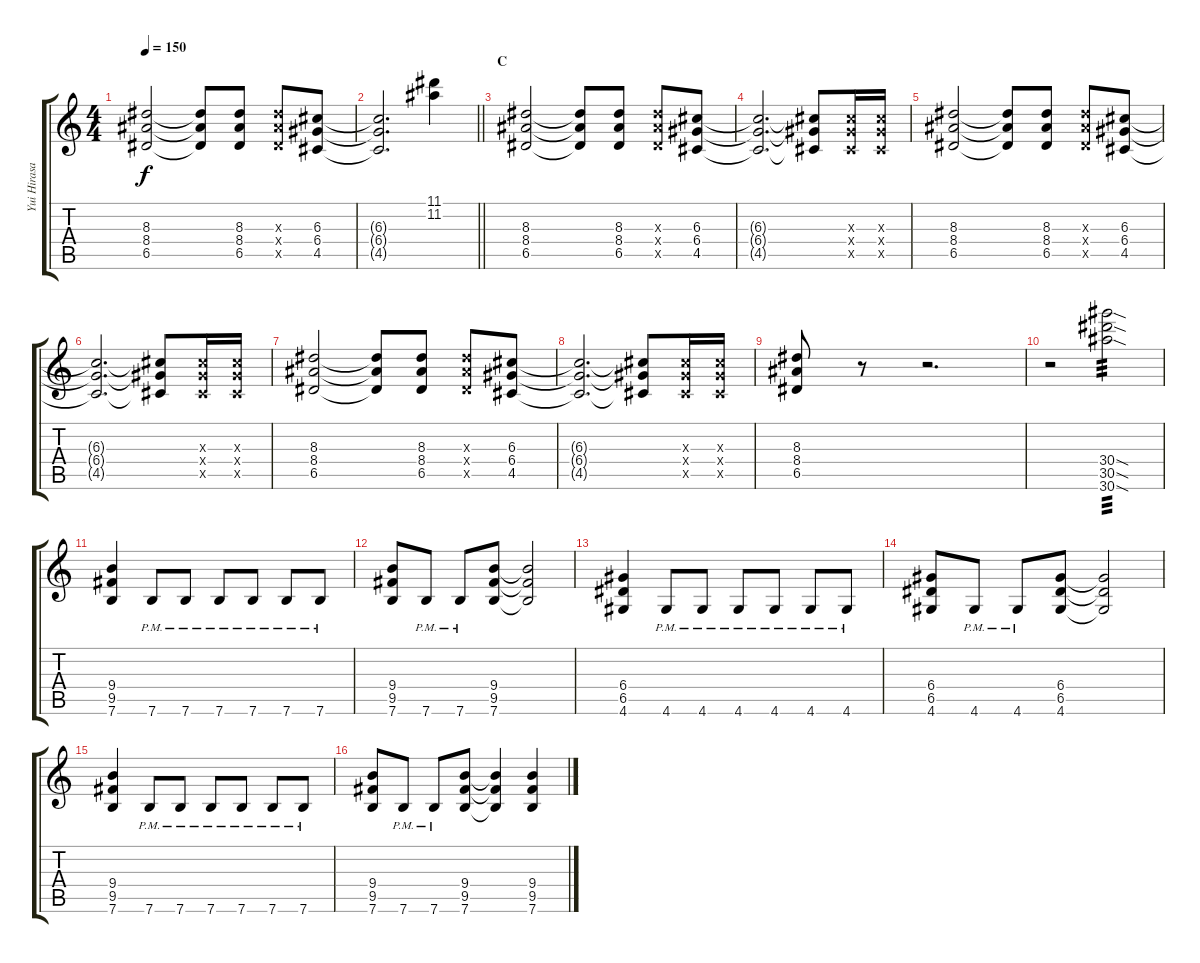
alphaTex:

\track ("Yui Hirasawa" "Yui Hirasa") {instrument distortionguitar}
\staff {score tabs}
\tuning (E4 B3 G3 D3 A2 E2) {hide}
\ts (4 4)
\tempo 150
\clef g2
\ks c
(8.3 8.4 6.5).2{dy f} (8.3{t} 8.4{t} 6.5{t}).8 (8.3 8.4 6.5).8 (8.3{x} 8.4{x} 6.5{x}).8 (6.3 6.4 4.5).8 |
\barLineRight lightlight
(6.3{t} 6.4{t} 4.5{t}).2{d} (11.1 11.2).4 |
\section ("" "C")
(8.3 8.4 6.5).2 (8.3{t} 8.4{t} 6.5{t}).8 (8.3 8.4 6.5).8 (8.3{x} 8.4{x} 6.5{x}).8 (6.3 6.4 4.5).8 |
(6.3{t} 6.4{t} 4.5{t}).2{d} (6.3{t} 6.4{t} 4.5{t}).8 (6.3{x} 6.4{x} 4.5{x}).16 (6.3{x} 6.4{x} 4.5{x}).16 |
(8.3 8.4 6.5).2 (8.3{t} 8.4{t} 6.5{t}).8 (8.3 8.4 6.5).8 (8.3{x} 8.4{x} 6.5{x}).8 (6.3 6.4 4.5).8 |
(6.3{t} 6.4{t} 4.5{t}).2{d} (6.3{t} 6.4{t} 4.5{t}).8 (6.3{x} 6.4{x} 4.5{x}).16 (6.3{x} 6.4{x} 4.5{x}).16 |
(8.3 8.4 6.5).2 (8.3{t} 8.4{t} 6.5{t}).8 (8.3 8.4 6.5).8 (8.3{x} 8.4{x} 6.5{x}).8 (6.3 6.4 4.5).8 |
(6.3{t} 6.4{t} 4.5{t}).2{d} (6.3{t} 6.4{t} 4.5{t}).8 (6.3{x} 6.4{x} 4.5{x}).16 (6.3{x} 6.4{x} 4.5{x}).16 |
(8.3 8.4 6.5).8 r.8 r.2{d} |
r.2 (30.4{sod} 30.5{sod} 30.6{sod}).2{tp 3} |
(9.4 9.5 7.6).4 7.6{pm}.8 7.6{pm}.8 7.6{pm}.8 7.6{pm}.8 7.6{pm}.8 7.6{pm}.8 |
(9.4 9.5 7.6).8 7.6{pm}.8 7.6{pm}.8 (9.4 9.5 7.6).8 (9.4{t} 9.5{t} 7.6{t}).2 |
(6.4 6.5 4.6).4 4.6{pm}.8 4.6{pm}.8 4.6{pm}.8 4.6{pm}.8 4.6{pm}.8 4.6{pm}.8 |
(6.4 6.5 4.6).8 4.6{pm}.8 4.6{pm}.8 (6.4 6.5 4.6).8 (6.4{t} 6.5{t} 4.6{t}).2 |
(9.4 9.5 7.6).4 7.6{pm}.8 7.6{pm}.8 7.6{pm}.8 7.6{pm}.8 7.6{pm}.8 7.6{pm}.8 |
(9.4 9.5 7.6).8 7.6{pm}.8 7.6{pm}.8 (9.4 9.5 7.6).8 (9.4{t} 9.5{t} 7.6{t}).4 (9.4 9.5 7.6).4
